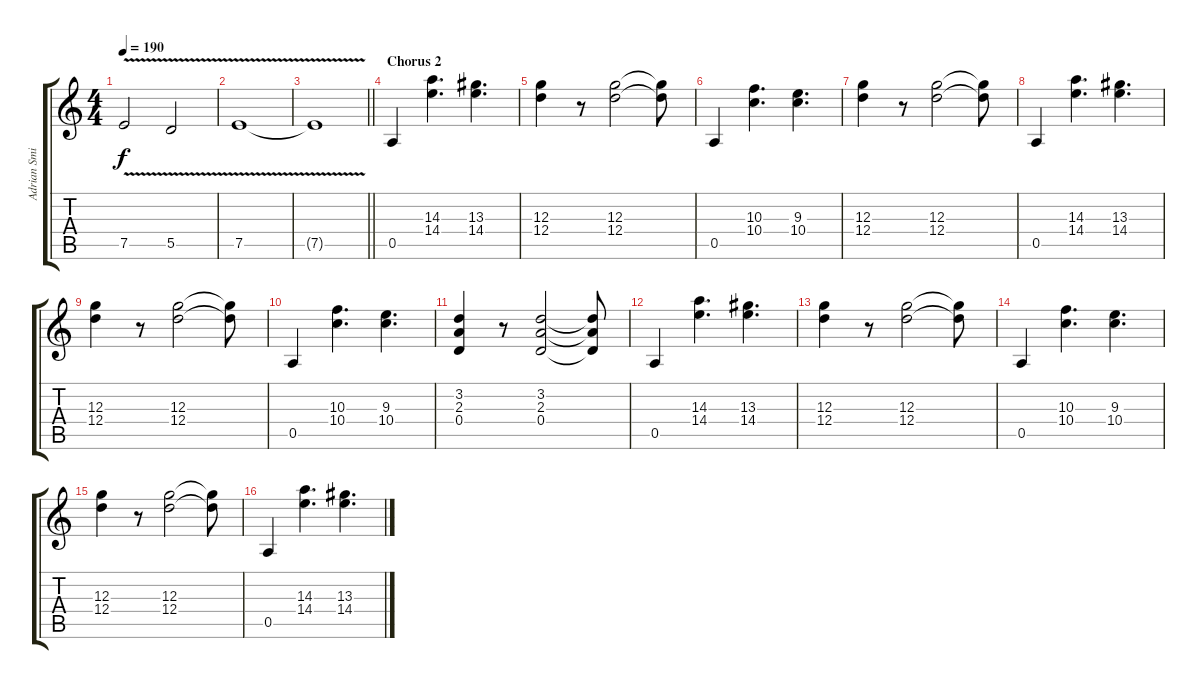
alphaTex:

\track ("Adrian Smith" "Adrian Smi") {instrument overdrivenguitar}
\staff {score tabs}
\tuning (E4 B3 G3 D3 A2 E2) {hide}
\ts (4 4)
\tempo 190
\clef g2
\ks c
7.5{v}.2{dy f} 5.5{v}.2 |
7.5{v}.1 |
\barLineRight lightlight
7.5{t}.1 |
\section ("" "Chorus 2")
0.5.4 (14.3 14.4).4{d} (13.3 14.4).4{d} |
(12.3 12.4).4 r.8 (12.3 12.4).2 (12.3{t} 12.4{t}).8 |
0.5.4 (10.3 10.4).4{d} (9.3 10.4).4{d} |
(12.3 12.4).4 r.8 (12.3 12.4).2 (12.3{t} 12.4{t}).8 |
0.5.4 (14.3 14.4).4{d} (13.3 14.4).4{d} |
(12.3 12.4).4 r.8 (12.3 12.4).2 (12.3{t} 12.4{t}).8 |
0.5.4 (10.3 10.4).4{d} (9.3 10.4).4{d} |
(3.2 2.3 0.4).4 r.8 (3.2 2.3 0.4).2 (3.2{t} 2.3{t} 0.4{t}).8 |
0.5.4 (14.3 14.4).4{d} (13.3 14.4).4{d} |
(12.3 12.4).4 r.8 (12.3 12.4).2 (12.3{t} 12.4{t}).8 |
0.5.4 (10.3 10.4).4{d} (9.3 10.4).4{d} |
(12.3 12.4).4 r.8 (12.3 12.4).2 (12.3{t} 12.4{t}).8 |
0.5.4 (14.3 14.4).4{d} (13.3 14.4).4{d}
